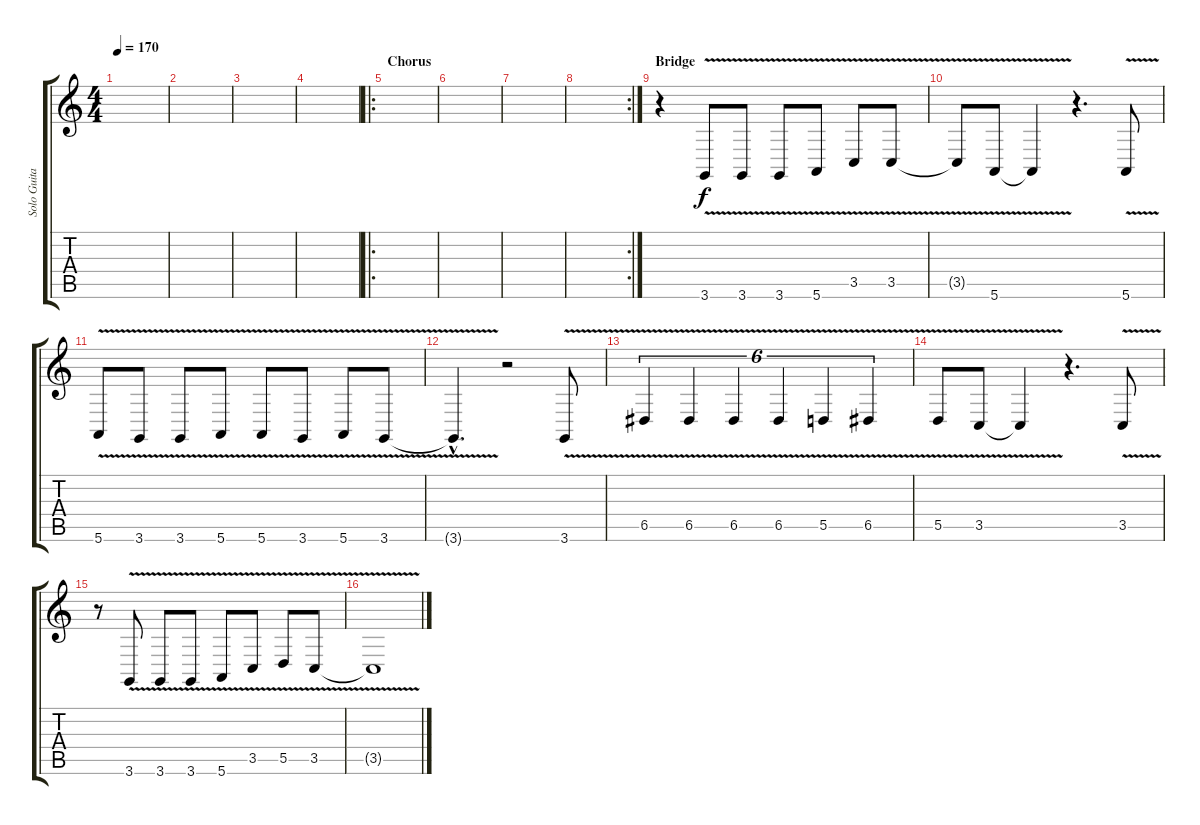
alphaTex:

\track ("Solo Guitar" "Solo Guita") {instrument tenorsax}
\staff {score tabs}
\tuning (E4 B3 G3 D3 A2 E2) {hide}
\ts (4 4)
\tempo 170
\clef g2
\ks c
|
|
|
|
\ro
\section ("" "Chorus")
|
|
|
\rc 2
|
\section ("" "Bridge")
r.4 3.6{v}.8 3.6{v}.8 3.6{v}.8 5.6{v}.8 3.5{v}.8 3.5{v}.8 |
3.5{t}.8 5.6{v}.8 5.6{t}.4 r.4{d} 5.6{v}.8 |
5.6{v}.8 3.6{v}.8 3.6{v}.8 5.6{v}.8 5.6{v}.8 3.6{v}.8 5.6{v}.8 3.6{v}.8 |
3.6{hac t}.4{d} r.2 3.6{v}.8 |
6.5{v}.4{tu (6 4)} 6.5{v}.4{tu (6 4)} 6.5{v}.4{tu (6 4)} 6.5{v}.4{tu (6 4)} 5.5{v}.4{tu (6 4)} 6.5{v}.4{tu (6 4)} |
5.5{v}.8 3.5{v}.8 3.5{t}.4 r.4{d} 3.5{v}.8 |
r.8 3.6{v}.8 3.6{v}.8 3.6{v}.8 5.6{v}.8 3.5{v}.8 5.5{v}.8 3.5{v}.8 |
3.5{t}.1
